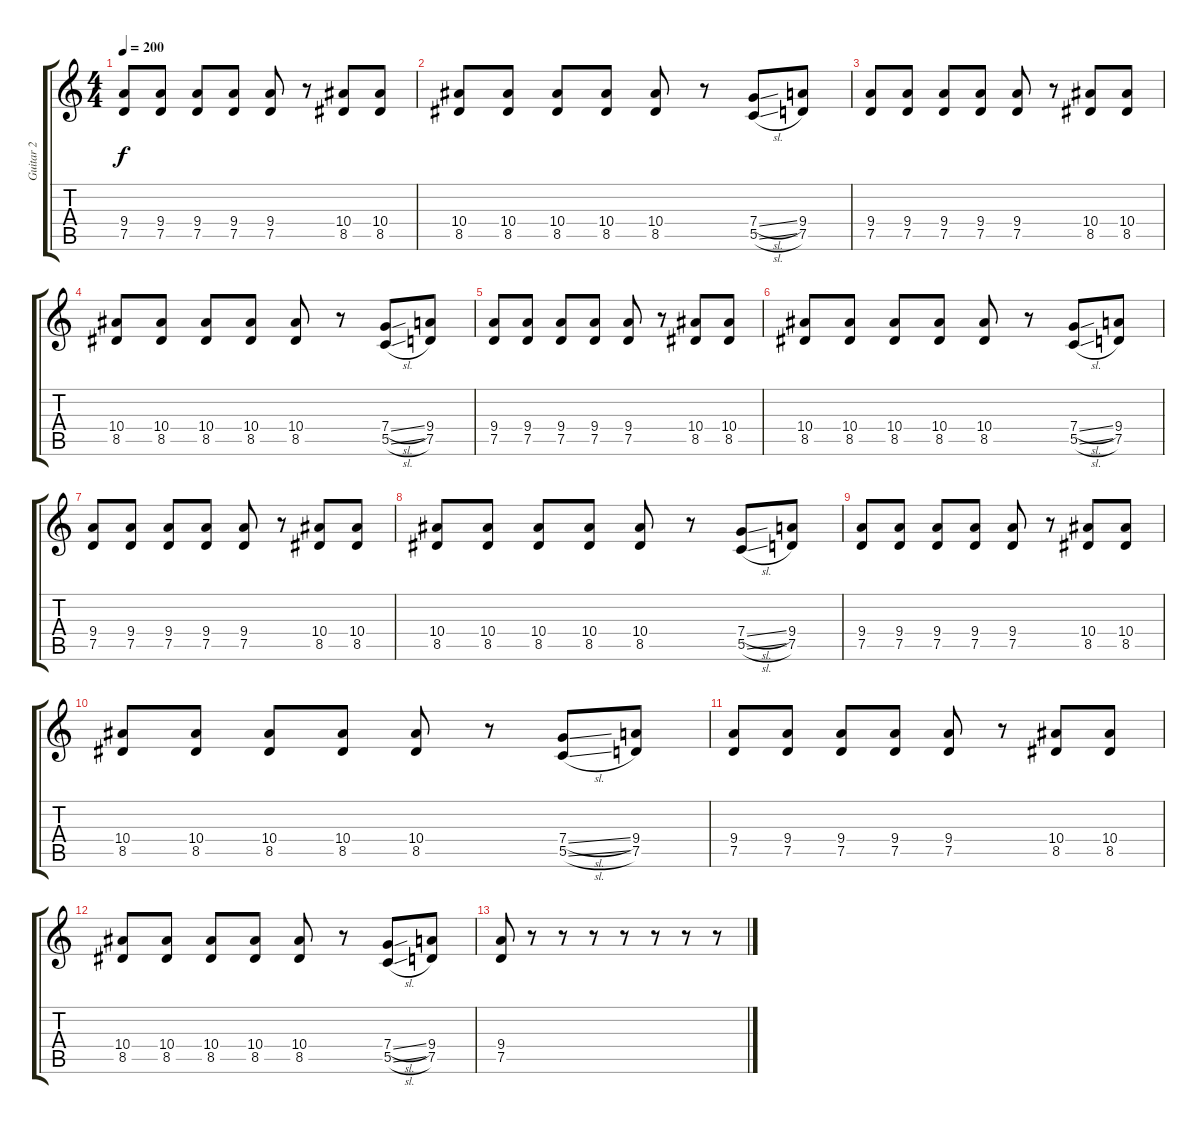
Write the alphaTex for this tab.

\track ("Guitar 2" "Guitar 2") {instrument distortionguitar}
\staff {score tabs}
\tuning (D4 A3 F3 C3 G2 D2) {hide}
\ts (4 4)
\tempo 200
\clef g2
\ks c
(9.4 7.5).8{dy f} (9.4 7.5).8 (9.4 7.5).8 (9.4 7.5).8 (9.4 7.5).8 r.8 (10.4 8.5).8 (10.4 8.5).8 |
(10.4 8.5).8 (10.4 8.5).8 (10.4 8.5).8 (10.4 8.5).8 (10.4 8.5).8 r.8 (7.4{sl} 5.5{sl}).8 (9.4 7.5).8 |
(9.4 7.5).8 (9.4 7.5).8 (9.4 7.5).8 (9.4 7.5).8 (9.4 7.5).8 r.8 (10.4 8.5).8 (10.4 8.5).8 |
(10.4 8.5).8 (10.4 8.5).8 (10.4 8.5).8 (10.4 8.5).8 (10.4 8.5).8 r.8 (7.4{sl} 5.5{sl}).8 (9.4 7.5).8 |
(9.4 7.5).8 (9.4 7.5).8 (9.4 7.5).8 (9.4 7.5).8 (9.4 7.5).8 r.8 (10.4 8.5).8 (10.4 8.5).8 |
(10.4 8.5).8 (10.4 8.5).8 (10.4 8.5).8 (10.4 8.5).8 (10.4 8.5).8 r.8 (7.4{sl} 5.5{sl}).8 (9.4 7.5).8 |
(9.4 7.5).8 (9.4 7.5).8 (9.4 7.5).8 (9.4 7.5).8 (9.4 7.5).8 r.8 (10.4 8.5).8 (10.4 8.5).8 |
(10.4 8.5).8 (10.4 8.5).8 (10.4 8.5).8 (10.4 8.5).8 (10.4 8.5).8 r.8 (7.4{sl} 5.5{sl}).8 (9.4 7.5).8 |
(9.4 7.5).8 (9.4 7.5).8 (9.4 7.5).8 (9.4 7.5).8 (9.4 7.5).8 r.8 (10.4 8.5).8 (10.4 8.5).8 |
(10.4 8.5).8 (10.4 8.5).8 (10.4 8.5).8 (10.4 8.5).8 (10.4 8.5).8 r.8 (7.4{sl} 5.5{sl}).8 (9.4 7.5).8 |
(9.4 7.5).8 (9.4 7.5).8 (9.4 7.5).8 (9.4 7.5).8 (9.4 7.5).8 r.8 (10.4 8.5).8 (10.4 8.5).8 |
(10.4 8.5).8 (10.4 8.5).8 (10.4 8.5).8 (10.4 8.5).8 (10.4 8.5).8 r.8 (7.4{sl} 5.5{sl}).8 (9.4 7.5).8 |
(9.4 7.5).8 r.8 r.8 r.8 r.8 r.8 r.8 r.8
